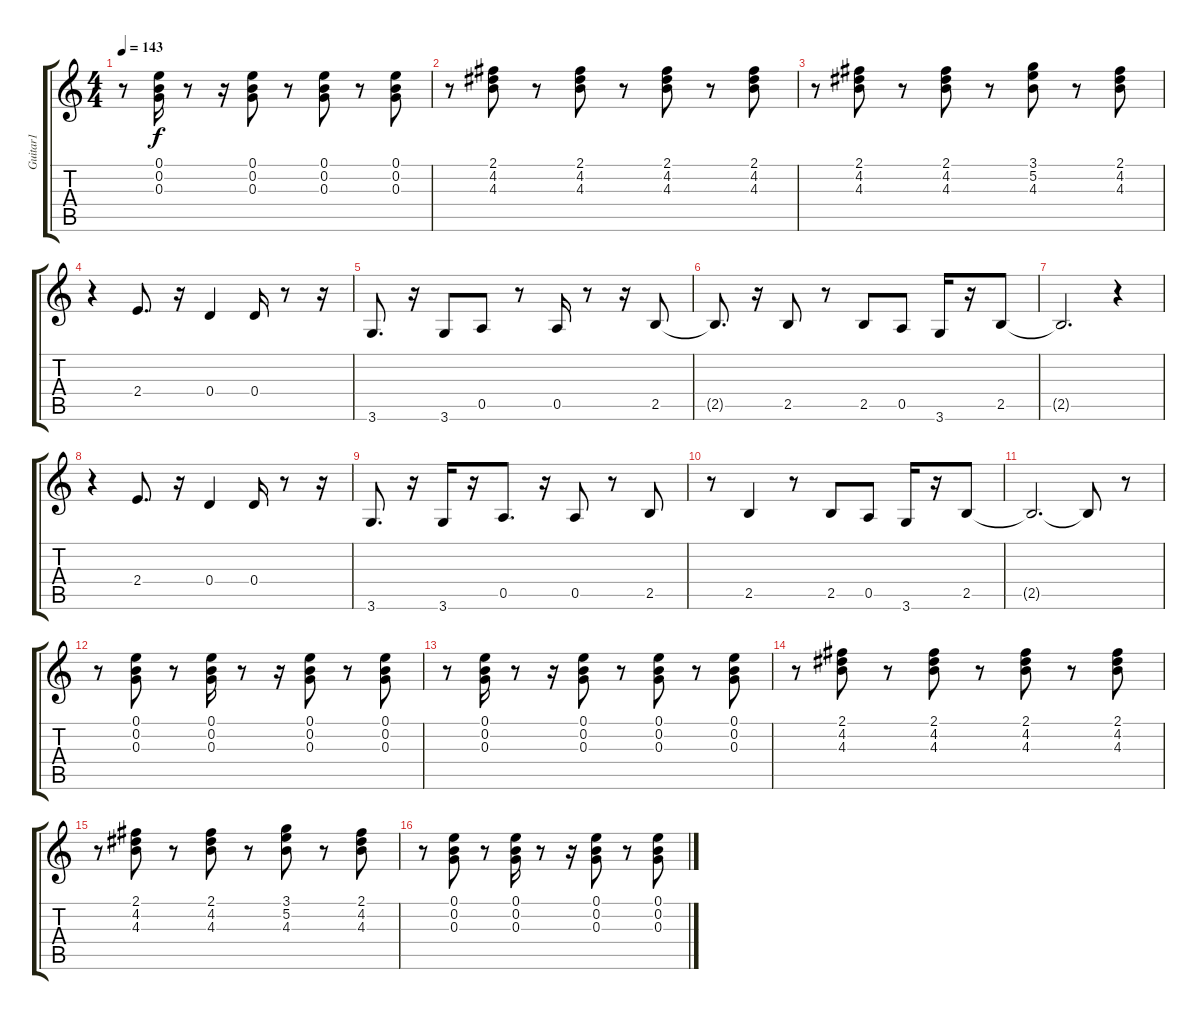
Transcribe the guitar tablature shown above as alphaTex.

\track ("Guitar1" "Guitar1") {instrument overdrivenguitar}
\staff {score tabs}
\tuning (E4 B3 G3 D3 A2 E2) {hide}
\ts (4 4)
\tempo 143
\clef g2
\ks c
r.8{dy f} (0.1 0.2 0.3).16 r.8 r.16 (0.1 0.2 0.3).8 r.8 (0.1 0.2 0.3).8 r.8 (0.1 0.2 0.3).8 |
r.8 (2.1 4.2 4.3).8 r.8 (2.1 4.2 4.3).8 r.8 (2.1 4.2 4.3).8 r.8 (2.1 4.2 4.3).8 |
r.8 (2.1 4.2 4.3).8 r.8 (2.1 4.2 4.3).8 r.8 (3.1 5.2 4.3).8 r.8 (2.1 4.2 4.3).8 |
r.4 2.4.8{d} r.16 0.4.4 0.4.16 r.8 r.16 |
3.6.8{d} r.16 3.6.8 0.5.8 r.8 0.5.16 r.8 r.16 2.5.8 |
2.5{t}.8{d} r.16 2.5.8 r.8 2.5.8 0.5.8 3.6.16 r.16 2.5.8 |
2.5{t}.2{d} r.4 |
r.4 2.4.8{d} r.16 0.4.4 0.4.16 r.8 r.16 |
3.6.8{d} r.16 3.6.16 r.16 0.5.8{d} r.16 0.5.8 r.8 2.5.8 |
r.8 2.5.4 r.8 2.5.8 0.5.8 3.6.16 r.16 2.5.8 |
2.5{t}.2{d} 2.5{t}.8 r.8 |
r.8 (0.1 0.2 0.3).8 r.8 (0.1 0.2 0.3).16 r.8 r.16 (0.1 0.2 0.3).8 r.8 (0.1 0.2 0.3).8 |
r.8 (0.1 0.2 0.3).16 r.8 r.16 (0.1 0.2 0.3).8 r.8 (0.1 0.2 0.3).8 r.8 (0.1 0.2 0.3).8 |
r.8 (2.1 4.2 4.3).8 r.8 (2.1 4.2 4.3).8 r.8 (2.1 4.2 4.3).8 r.8 (2.1 4.2 4.3).8 |
r.8 (2.1 4.2 4.3).8 r.8 (2.1 4.2 4.3).8 r.8 (3.1 5.2 4.3).8 r.8 (2.1 4.2 4.3).8 |
r.8 (0.1 0.2 0.3).8 r.8 (0.1 0.2 0.3).16 r.8 r.16 (0.1 0.2 0.3).8 r.8 (0.1 0.2 0.3).8
